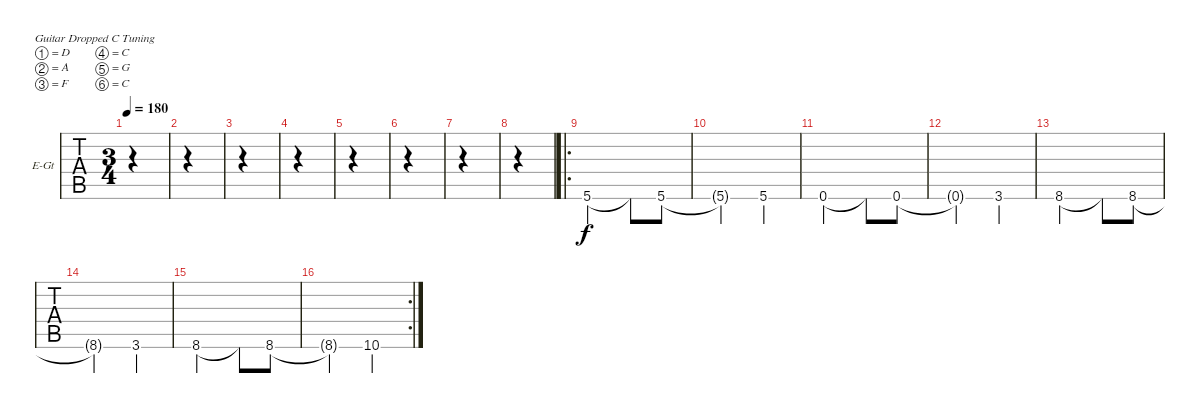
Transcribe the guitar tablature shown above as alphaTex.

\defaultSystemsLayout 4
\bracketExtendMode groupsimilarinstruments
\firstSystemTrackNameOrientation horizontal
\otherSystemsTrackNameOrientation horizontal
\track ("Rhythm Strings" "E-Gt") {instrument electricguitarclean}
\staff {tabs}
\tuning (D4 A3 F3 C3 G2 C2)
\ts (3 4)
\tempo 180
\clef g2
\ks c
|
|
|
|
|
|
|
|
\ro
5.6.2 5.6{t}.8 5.6.8 |
5.6{t}.2 5.6.4 |
0.6.2 0.6{t}.8 0.6.8 |
0.6{t}.2 3.6.4 |
8.6.2 8.6{t}.8 8.6.8 |
8.6{t}.2 3.6.4 |
8.6.2 8.6{t}.8 8.6.8 |
\rc 2
8.6{t}.2 10.6.4
